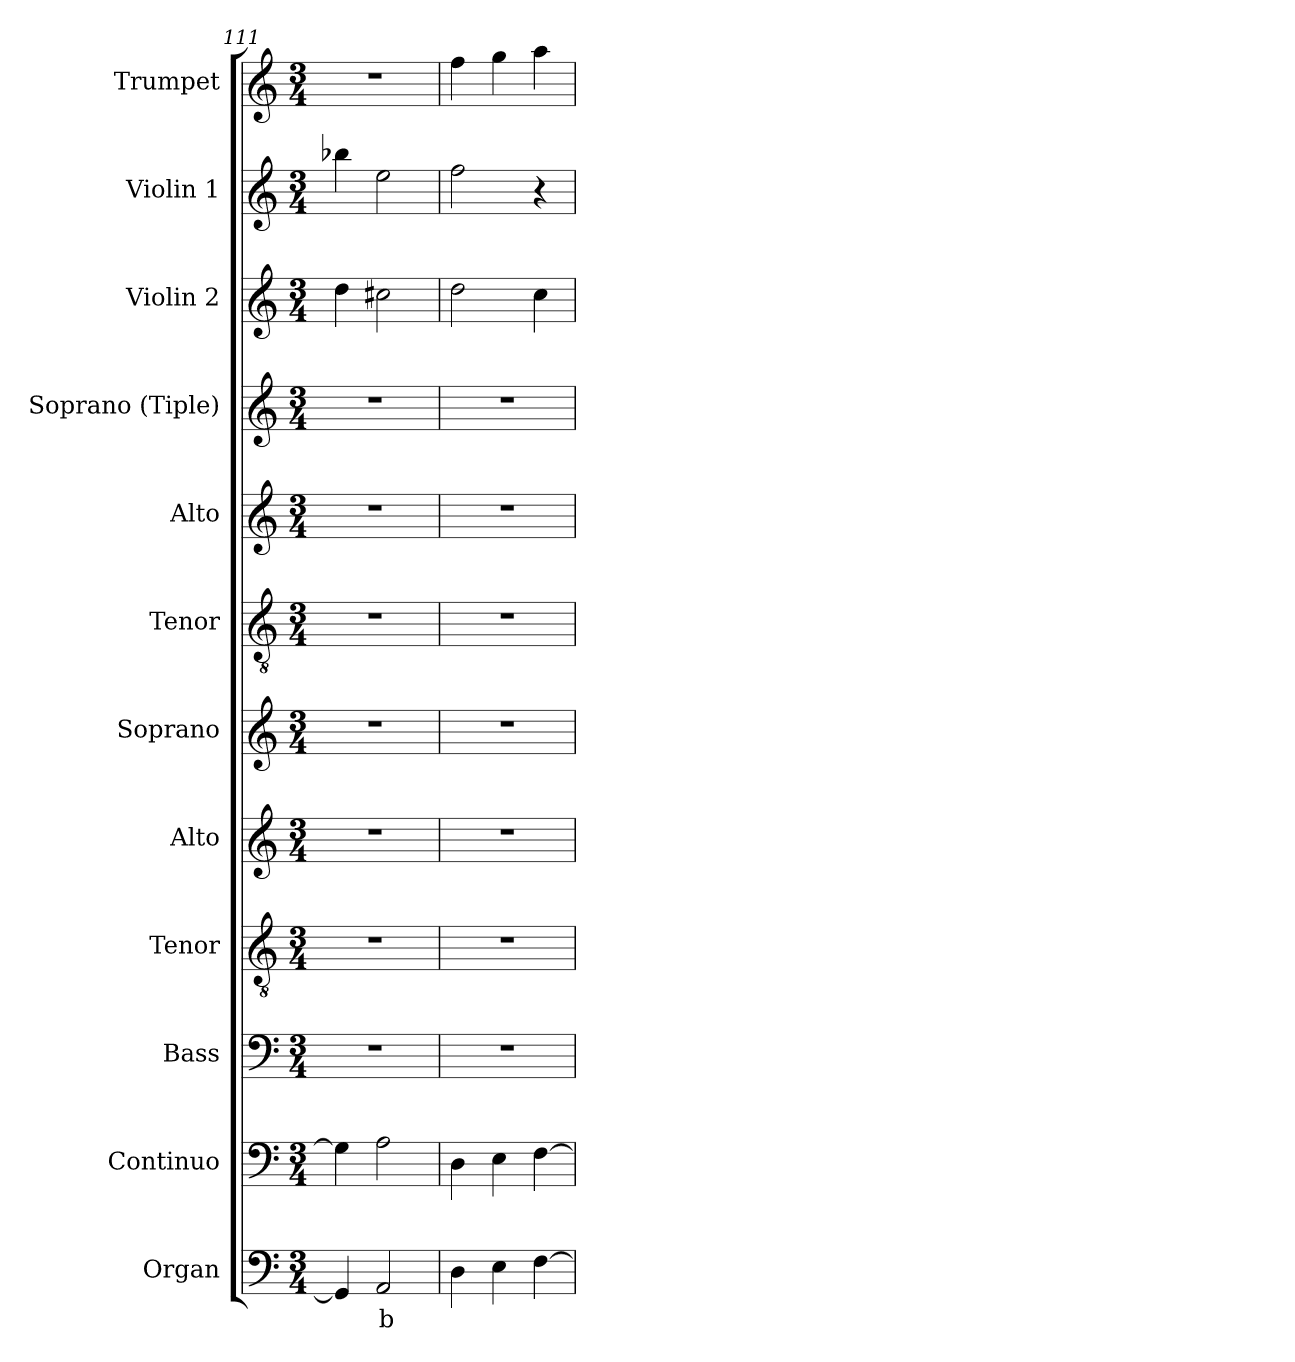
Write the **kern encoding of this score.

**kern	**text	**kern	**kern	**kern	**kern	**kern	**kern	**kern	**kern	**kern	**kern	**kern
*part12	*part12	*part11	*part10	*part9	*part8	*part7	*part6	*part5	*part4	*part3	*part2	*part1
*staff12	*staff12	*staff11	*staff10	*staff9	*staff8	*staff7	*staff6	*staff5	*staff4	*staff3	*staff2	*staff1
*I"Organ	*	*I"Continuo	*I"Bass	*I"Tenor	*I"Alto	*I"Soprano	*I"Tenor	*I"Alto	*I"Soprano (Tiple)	*I"Violin 2	*I"Violin 1	*I"Trumpet
*I'Org.	*	*I'Cont.	*I'B.	*I'T.	*I'A.	*I'S.	*I'T.	*I'A.	*I'S.	*I'Vln. 2	*I'Vln. 1	*I'Tpt.
*clefF4	*	*clefF4	*clefF4	*clefGv2	*clefG2	*clefG2	*clefGv2	*clefG2	*clefG2	*clefG2	*clefG2	*clefG2
*	*	*	*	*ITrd7c12	*	*	*ITrd7c12	*	*	*	*	*
*k[]	*	*k[]	*k[]	*k[]	*k[]	*k[]	*k[]	*k[]	*k[]	*k[]	*k[]	*k[]
*C:	*	*C:	*C:	*C:	*C:	*C:	*C:	*C:	*C:	*C:	*C:	*C:
*M3/4	*	*M3/4	*M3/4	*M3/4	*M3/4	*M3/4	*M3/4	*M3/4	*M3/4	*M3/4	*M3/4	*M3/4
=111	=111	=111	=111	=111	=111	=111	=111	=111	=111	=111	=111	=111
!	!	!	!LO:N:vis=1	!LO:N:vis=1	!LO:N:vis=1	!LO:N:vis=1	!LO:N:vis=1	!LO:N:vis=1	!LO:N:vis=1	!	!	!LO:N:vis=1
4GGi/]	.	4Gi\]	2.r	2.r	2.r	2.r	2.r	2.r	2.r	4ddi\	4bb-Xi\	2.r
!	!LO:LY:b:color=#000000	!	!	!	!	!	!	!	!	!	!	!
2AAi/	b	2Ai\	.	.	.	.	.	.	.	2cc#Xi\	2eei\	.
=112	=112	=112	=112	=112	=112	=112	=112	=112	=112	=112	=112	=112
!	!	!	!LO:N:vis=1	!LO:N:vis=1	!LO:N:vis=1	!LO:N:vis=1	!LO:N:vis=1	!LO:N:vis=1	!LO:N:vis=1	!	!	!
4Di\	.	4Di\	2.r	2.r	2.r	2.r	2.r	2.r	2.r	2ddi\	2ffi\	4ffi\
4Ei\	.	4Ei\	.	.	.	.	.	.	.	.	.	4ggi\
[4Fi\	.	[4Fi\	.	.	.	.	.	.	.	4cci\	4r	4aai\
=	=	=	=	=	=	=	=	=	=	=	=	=
*-	*-	*-	*-	*-	*-	*-	*-	*-	*-	*-	*-	*-
